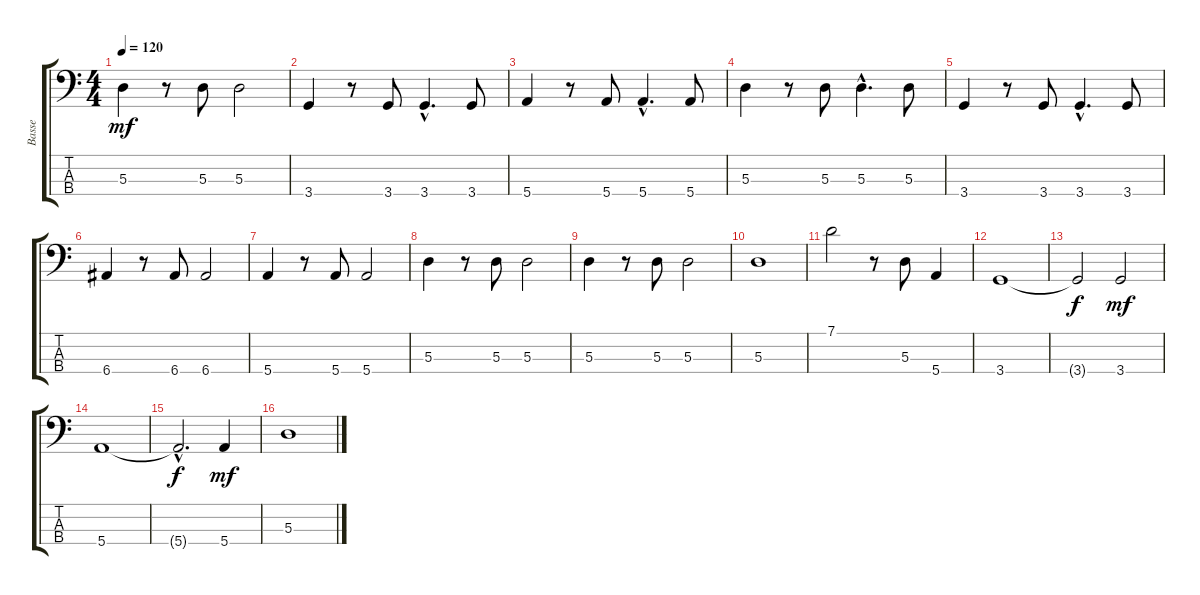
\track ("Basse" "Basse") {instrument electricbassfinger}
\staff {score tabs}
\tuning (G2 D2 A1 E1) {hide}
\ts (4 4)
\tempo 120
\clef f4
\ks c
5.3.4{dy mf} r.8 5.3.8 5.3.2 |
3.4.4 r.8 3.4.8 3.4{hac}.4{d} 3.4.8 |
5.4.4 r.8 5.4.8 5.4{hac}.4{d} 5.4.8 |
5.3.4 r.8 5.3.8 5.3{hac}.4{d} 5.3.8 |
3.4.4 r.8 3.4.8 3.4{hac}.4{d} 3.4.8 |
6.4.4 r.8 6.4.8 6.4.2 |
5.4.4 r.8 5.4.8 5.4.2 |
5.3.4 r.8 5.3.8 5.3.2 |
5.3.4 r.8 5.3.8 5.3.2 |
5.3.1 |
7.1.2 r.8 5.3.8 5.4.4 |
3.4.1 |
3.4{t}.2{dy f} 3.4.2{dy mf} |
5.4.1 |
5.4{hac t}.2{d dy f} 5.4.4{dy mf} |
5.3.1
